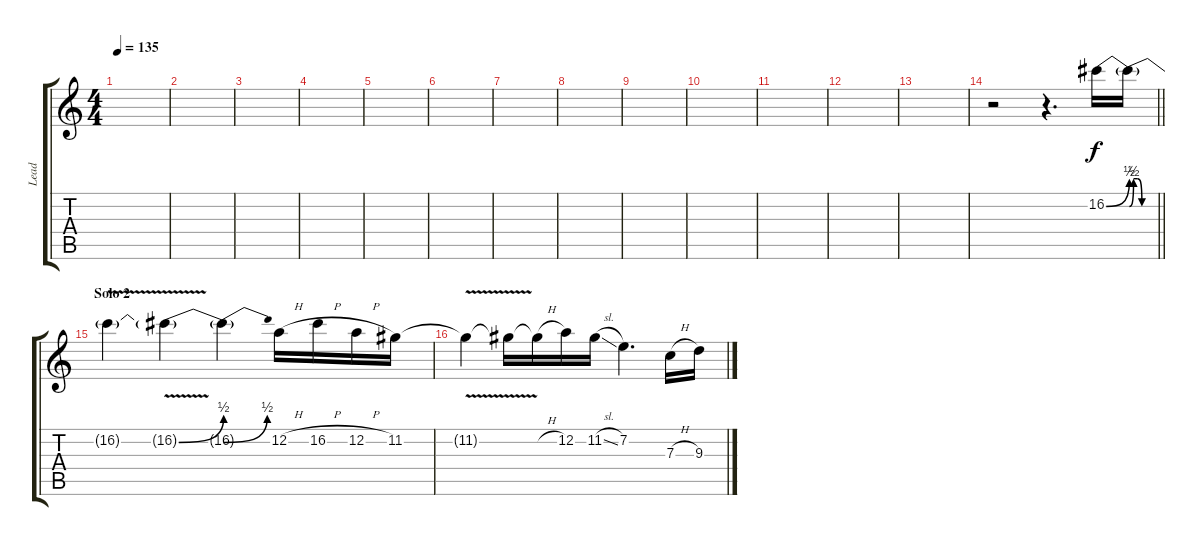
\track ("Lead " "Lead ") {instrument distortionguitar}
\staff {score tabs}
\tuning (D4 A3 F3 C3 G2 D2) {hide}
\ts (4 4)
\tempo 135
\clef g2
\ks c
|
|
|
|
|
|
|
|
|
|
|
|
|
\barLineRight lightlight
r.2 r.4{d} 16.2{be (bend 0 0 60 2)}.16 16.2{be (custom 0 0 10 2 20 2 30 0 60 0) t}.16 |
\section ("" "Solo 2")
16.2{v t}.4 16.2{be (bend 0 0 60 2) t}.4 16.2{be (bend 0 0 60 2) t}.4 12.2{h}.16 16.2{h}.16 12.2{h}.16 11.2.16 |
11.2{v t}.4 11.2{t}.16 11.2{h t}.16 12.2.16 11.2{sl}.16 7.2.4{d} 7.3{h}.16 9.3.16
